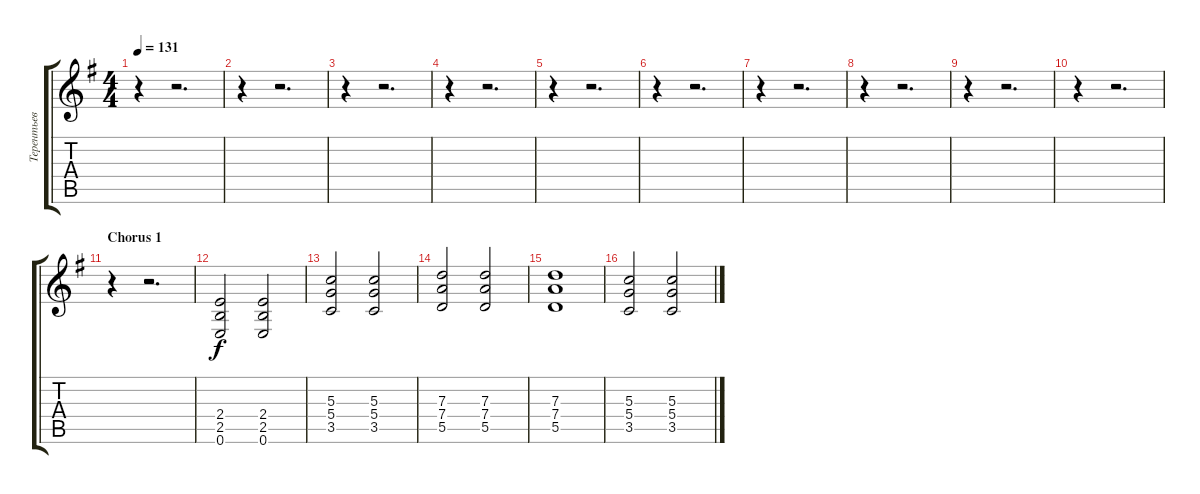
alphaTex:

\track ("Терентьев" "Терентьев") {instrument distortionguitar}
\staff {score tabs}
\tuning (E4 B3 G3 D3 A2 E2) {hide}
\ts (4 4)
\tempo 131
\clef g2
\ks g
r.4{dy f} r.2{d} |
r.4 r.2{d} |
r.4 r.2{d} |
r.4 r.2{d} |
r.4 r.2{d} |
r.4 r.2{d} |
r.4 r.2{d} |
r.4 r.2{d} |
r.4 r.2{d} |
r.4 r.2{d} |
\section ("" "Chorus 1")
r.4 r.2{d} |
(2.4 2.5 0.6).2 (2.4 2.5 0.6).2 |
(5.3 5.4 3.5).2 (5.3 5.4 3.5).2 |
(7.3 7.4 5.5).2 (7.3 7.4 5.5).2 |
(7.3 7.4 5.5).1 |
(5.3 5.4 3.5).2 (5.3 5.4 3.5).2
